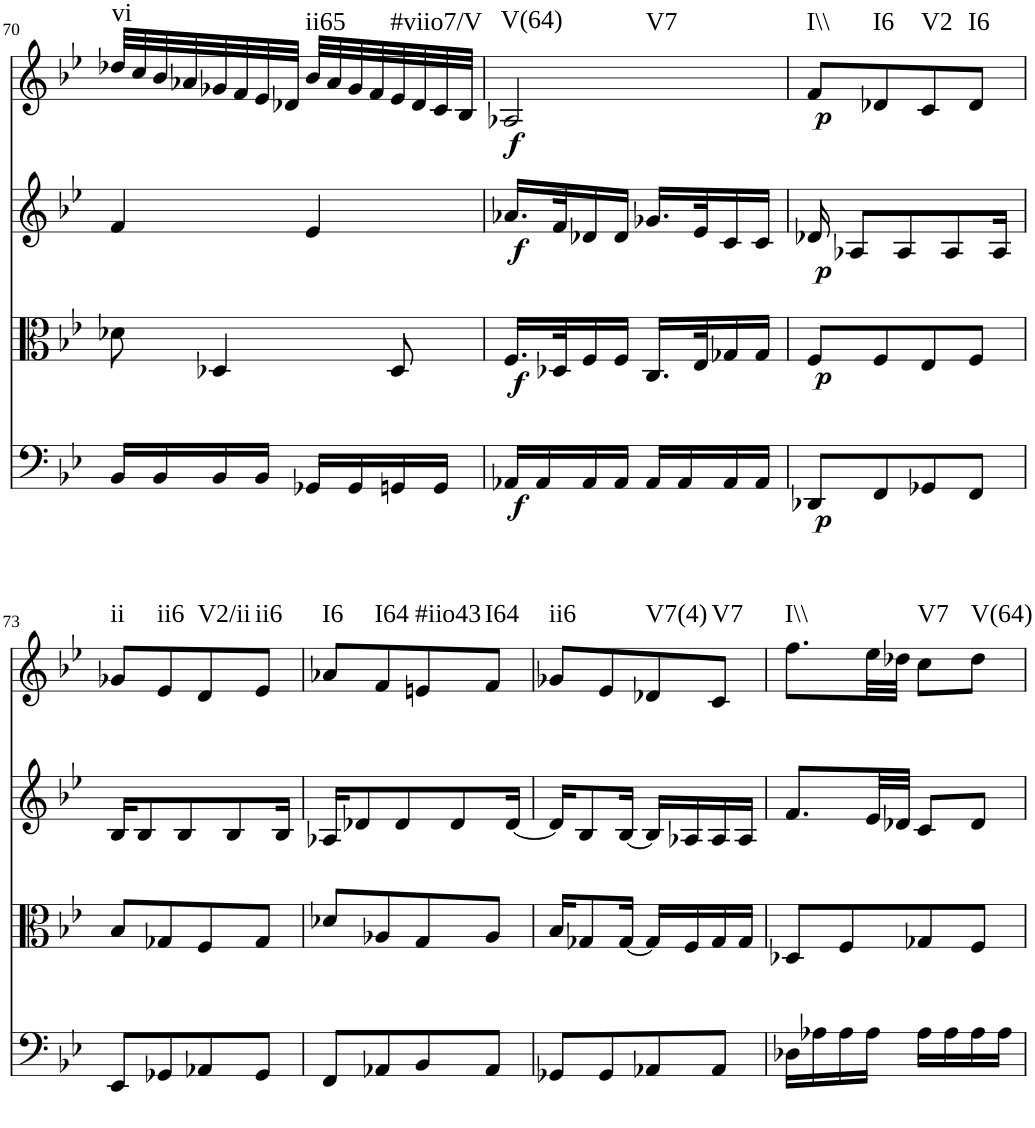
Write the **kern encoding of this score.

**kern	**dynam	**kern	**dynam	**kern	**dynam	**kern	**dynam	**harte
*part4	*part4	*part3	*part3	*part2	*part2	*part1	*part1	*part1
*staff4	*staff4	*staff3	*staff3	*staff2	*staff2	*staff1	*staff1	*
*I"Violoncello	*	*I"Viola	*	*I"Violin II	*	*I"Violin I	*	*
!!LO:PB:g=z
*clefF4	*	*clefC3	*	*clefG2	*	*clefG2	*	*
*k[b-e-]	*	*k[b-e-]	*	*k[b-e-]	*	*k[b-e-]	*	*
*M2/4	*	*M2/4	*	*M2/4	*	*M2/4	*	*
=70	=70	=70	=70	=70	=70	=70	=70	=70
!	!	!	!	!	!	!	!	!LO:H:kt=vi
16BB-/LL	.	8d-X\	.	4f/	.	32dd-X/LLL	.	N
.	.	.	.	.	.	32cc/	.	.
16BB-/	.	.	.	.	.	32b-/	.	.
.	.	.	.	.	.	32a-X/	.	.
16BB-/	.	4D-X/	.	.	.	32g-X/	.	.
.	.	.	.	.	.	32f/	.	.
16BB-/JJ	.	.	.	.	.	32e-/	.	.
.	.	.	.	.	.	32d-X/JJJ	.	.
!	!	!	!	!	!	!	!	!LO:H:kt=ii65
16GG-X/LL	.	.	.	4e-/	.	32b-/LLL	.	N
.	.	.	.	.	.	32a-/	.	.
16GG-/	.	.	.	.	.	32g-/	.	.
.	.	.	.	.	.	32f/	.	.
!	!	!	!	!	!	!	!	!LO:H:kt=#viio7/V
16GGn/	.	8D-/	.	.	.	32e-/	.	N
.	.	.	.	.	.	32d-/	.	.
16GG/JJ	.	.	.	.	.	32c/	.	.
.	.	.	.	.	.	32B-/JJJ	.	.
=71	=71	=71	=71	=71	=71	=71	=71	=71
!	!LO:DY:b	!	!LO:DY:b	!	!LO:DY:b	!	!	!
!	!	!	!	!	!LO:DY:n=1:a	!	!	!LO:H:n=1:kt=V(64)
!	!	!	!	!	!	!	!	!LO:H:n=2:kt=V7
16AA-X/LL	f	16.F/LL	f	16.a-X/LL	f f	2A-X/	.	N N
16AA-/	.	.	.	.	.	.	.	.
.	.	32D-X/K	.	32f/K	.	.	.	.
16AA-/	.	16F/	.	16d-X/	.	.	.	.
16AA-/JJ	.	16F/JJ	.	16d-/JJ	.	.	.	.
16AA-/LL	.	16.C/LL	.	16.g-X/LL	.	.	.	.
16AA-/	.	.	.	.	.	.	.	.
.	.	32E-/K	.	32e-/K	.	.	.	.
16AA-/	.	16G-X/	.	16c/	.	.	.	.
16AA-/JJ	.	16G-/JJ	.	16c/JJ	.	.	.	.
=72	=72	=72	=72	=72	=72	=72	=72	=72
!	!LO:DY:b	!	!LO:DY:b	!	!LO:DY:b	!	!LO:DY:b	!LO:H:kt=I\\
8DD-X/L	p	8F/L	p	16d-X/	p	8f/L	p	N
.	.	.	.	8A-X/L	.	.	.	.
!	!	!	!	!	!	!	!	!LO:H:kt=I6
8FF/	.	8F/	.	.	.	8d-X/	.	N
.	.	.	.	8A-/	.	.	.	.
!	!	!	!	!	!	!	!	!LO:H:kt=V2
8GG-X/	.	8E-/	.	.	.	8c/	.	N
.	.	.	.	8A-/	.	.	.	.
!	!	!	!	!	!	!	!	!LO:H:kt=I6
8FF/J	.	8F/J	.	.	.	8d-/J	.	N
.	.	.	.	16A-/Jk	.	.	.	.
!!LO:LB:g=z
=73	=73	=73	=73	=73	=73	=73	=73	=73
!	!	!	!	!	!	!	!	!LO:H:kt=ii
8EE-/L	.	8B-/L	.	16B-/KL	.	8g-X/L	.	N
.	.	.	.	8B-/	.	.	.	.
!	!	!	!	!	!	!	!	!LO:H:kt=ii6
8GG-X/	.	8G-X/	.	.	.	8e-/	.	N
.	.	.	.	8B-/	.	.	.	.
!	!	!	!	!	!	!	!	!LO:H:kt=V2/ii
8AA-X/	.	8F/	.	.	.	8d/	.	N
.	.	.	.	8B-/	.	.	.	.
!	!	!	!	!	!	!	!	!LO:H:kt=ii6
8GG-/J	.	8G-/J	.	.	.	8e-/J	.	N
.	.	.	.	16B-/Jk	.	.	.	.
=74	=74	=74	=74	=74	=74	=74	=74	=74
!	!	!	!	!	!	!	!	!LO:H:kt=I6
8FF/L	.	8d-X/L	.	16A-X/KL	.	8a-X/L	.	N
.	.	.	.	8d-X/	.	.	.	.
!	!	!	!	!	!	!	!	!LO:H:kt=I64
8AA-X/	.	8A-X/	.	.	.	8f/	.	N
.	.	.	.	8d-/	.	.	.	.
!	!	!	!	!	!	!	!	!LO:H:kt=#iio43
8BB-/	.	8G/	.	.	.	8en/	.	N
.	.	.	.	8d-/	.	.	.	.
!	!	!	!	!	!	!	!	!LO:H:kt=I64
8AA-/J	.	8A-/J	.	.	.	8f/J	.	N
.	.	.	.	[16d-/Jk	.	.	.	.
=75	=75	=75	=75	=75	=75	=75	=75	=75
!	!	!	!	!	!	!	!	!LO:H:kt=ii6
8GG-X/L	.	16B-/KL	.	16d-/KL]	.	8g-X/L	.	N
.	.	8G-X/	.	8B-/	.	.	.	.
8GG-/	.	.	.	.	.	8e-/	.	.
.	.	[16G-/Jk	.	[16B-/Jk	.	.	.	.
!	!	!	!	!	!	!	!	!LO:H:kt=V7(4)
8AA-X/	.	16G-/LL]	.	16B-/LL]	.	8d-X/	.	N
.	.	16F/	.	16A-X/	.	.	.	.
!	!	!	!	!	!	!	!	!LO:H:kt=V7
8AA-/J	.	16G-/	.	16A-/	.	8c/J	.	N
.	.	16G-/JJ	.	16A-/JJ	.	.	.	.
=76	=76	=76	=76	=76	=76	=76	=76	=76
!	!	!	!	!	!	!	!	!LO:H:kt=I\\
16D-X\LL	.	8D-X/L	.	8.f/L	.	8.ff\L	.	N
16A-X\	.	.	.	.	.	.	.	.
16A-\	.	8F/	.	.	.	.	.	.
16A-\JJ	.	.	.	32e-/LL	.	32ee-\LL	.	.
.	.	.	.	32d-X/JJJ	.	32dd-X\JJJ	.	.
!	!	!	!	!	!	!	!	!LO:H:kt=V7
16A-\LL	.	8G-X/	.	8c/L	.	8cc\L	.	N
16A-\	.	.	.	.	.	.	.	.
!	!	!	!	!	!	!	!	!LO:H:kt=V(64)
16A-\	.	8F/J	.	8d-/J	.	8dd-\J	.	N
16A-\JJ	.	.	.	.	.	.	.	.
=	=	=	=	=	=	=	=	=
*-	*-	*-	*-	*-	*-	*-	*-	*-
